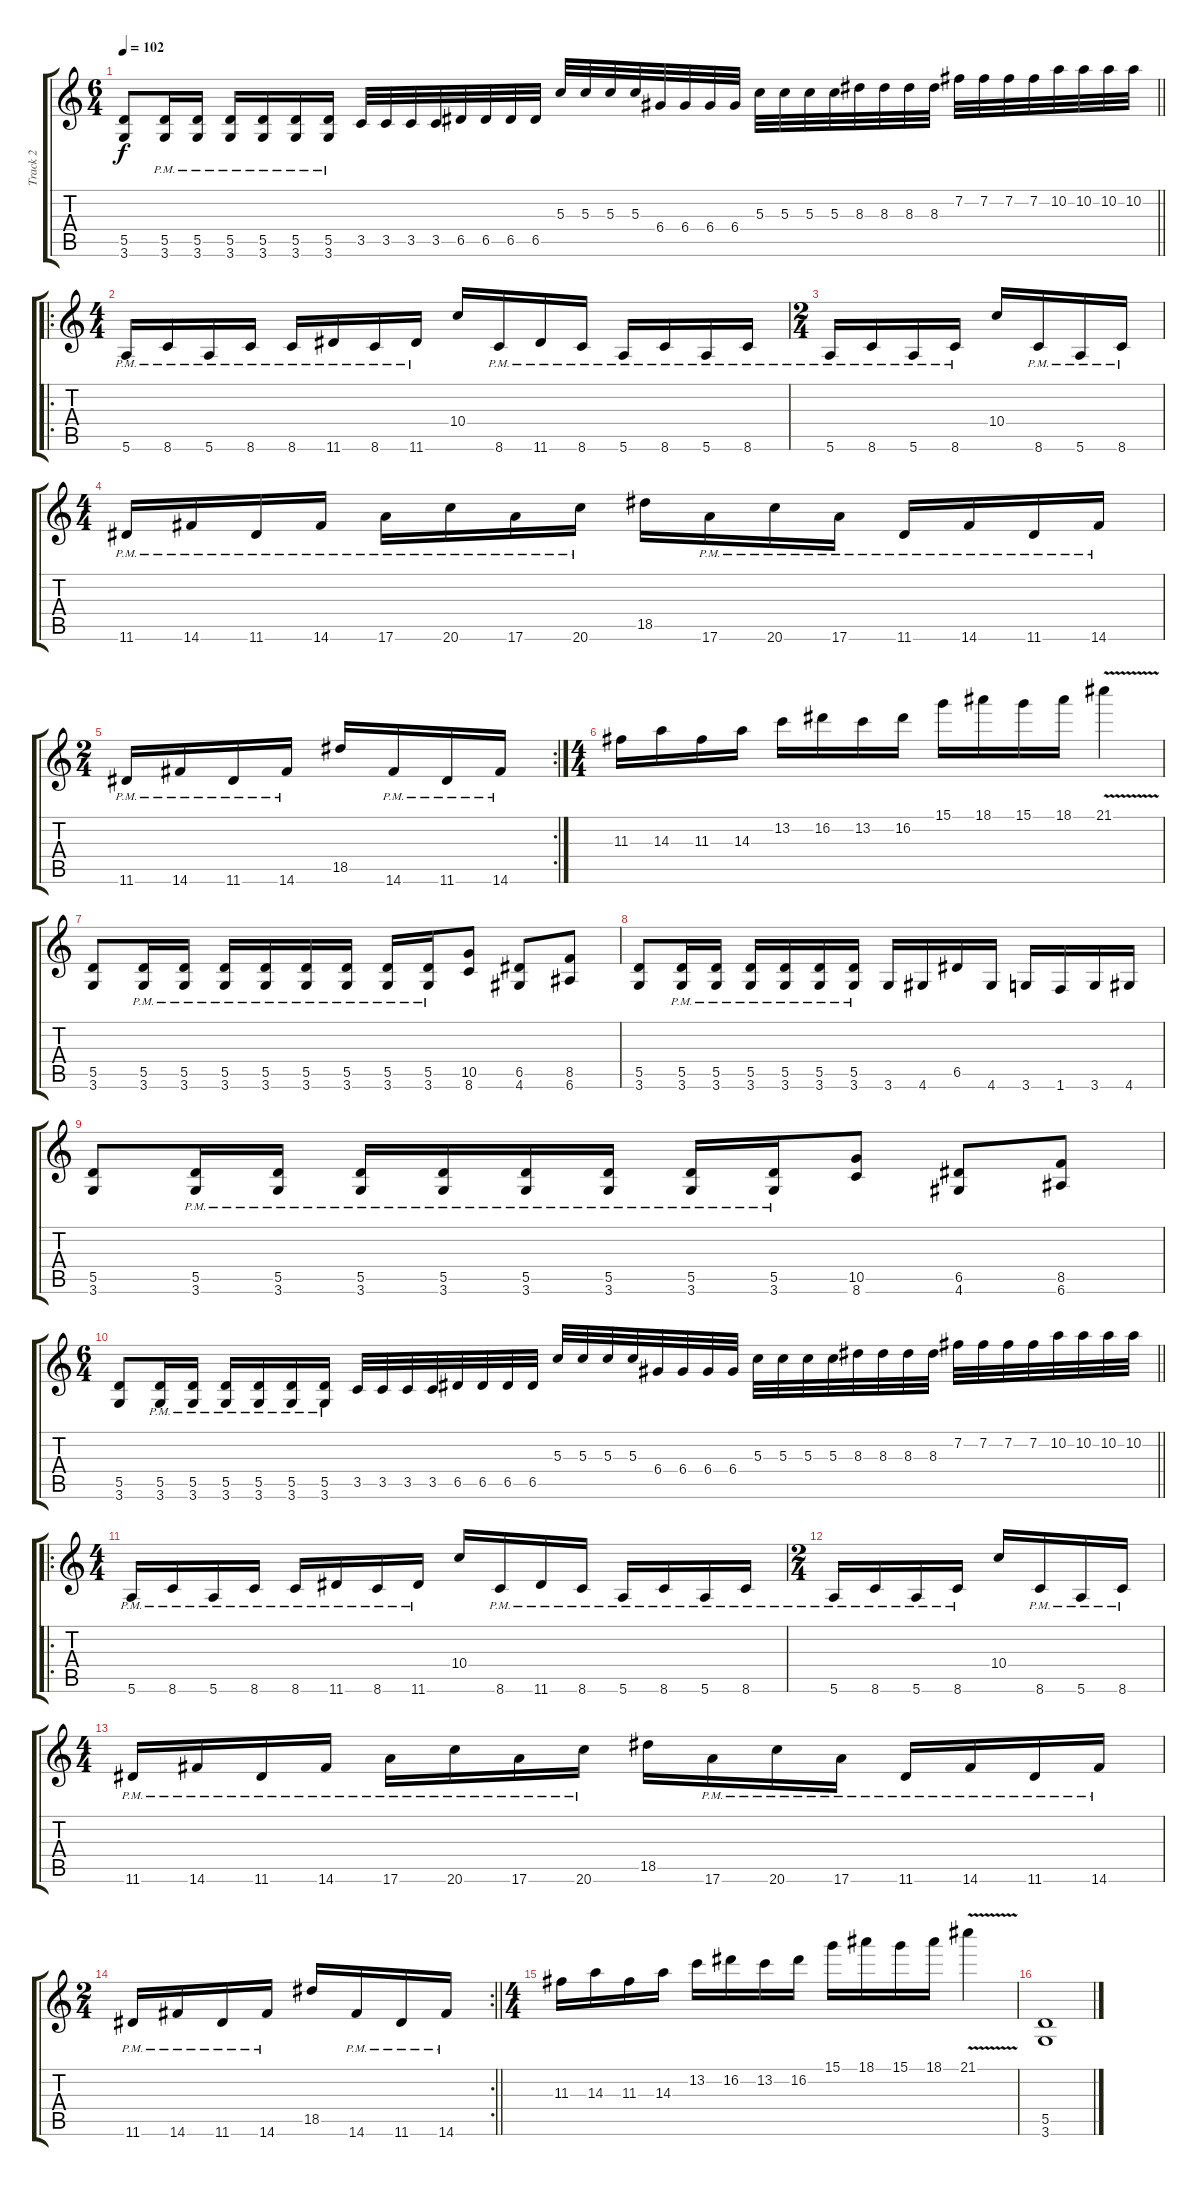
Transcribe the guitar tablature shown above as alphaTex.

\track ("Track 2" "Track 2") {instrument distortionguitar}
\staff {score tabs}
\tuning (E4 B3 G3 D3 A2 E2) {hide}
\ts (6 4)
\tempo 102
\clef g2
\barLineRight lightlight
\ks c
(5.5 3.6).8{dy f} (5.5{pm} 3.6{pm}).16 (5.5{pm} 3.6{pm}).16 (5.5{pm} 3.6{pm}).16 (5.5{pm} 3.6{pm}).16 (5.5{pm} 3.6{pm}).16 (5.5{pm} 3.6{pm}).16 3.5.32 3.5.32 3.5.32 3.5.32 6.5.32 6.5.32 6.5.32 6.5.32 5.3.32 5.3.32 5.3.32 5.3.32 6.4.32 6.4.32 6.4.32 6.4.32 5.3.32 5.3.32 5.3.32 5.3.32 8.3.32 8.3.32 8.3.32 8.3.32 7.2.32 7.2.32 7.2.32 7.2.32 10.2.32 10.2.32 10.2.32 10.2.32 |
\ro
\ts (4 4)
5.6{pm}.16 8.6{pm}.16 5.6{pm}.16 8.6{pm}.16 8.6{pm}.16 11.6{pm}.16 8.6{pm}.16 11.6{pm}.16 10.4.16 8.6{pm}.16 11.6{pm}.16 8.6{pm}.16 5.6{pm}.16 8.6{pm}.16 5.6{pm}.16 8.6{pm}.16 |
\ts (2 4)
5.6{pm}.16 8.6{pm}.16 5.6{pm}.16 8.6{pm}.16 10.4.16 8.6{pm}.16 5.6{pm}.16 8.6{pm}.16 |
\ts (4 4)
11.6{pm}.16 14.6{pm}.16 11.6{pm}.16 14.6{pm}.16 17.6{pm}.16 20.6{pm}.16 17.6{pm}.16 20.6{pm}.16 18.5.16 17.6{pm}.16 20.6{pm}.16 17.6{pm}.16 11.6{pm}.16 14.6{pm}.16 11.6{pm}.16 14.6{pm}.16 |
\rc 2
\ts (2 4)
11.6{pm}.16 14.6{pm}.16 11.6{pm}.16 14.6{pm}.16 18.5.16 14.6{pm}.16 11.6{pm}.16 14.6{pm}.16 |
\ts (4 4)
11.3.16 14.3.16 11.3.16 14.3.16 13.2.16 16.2.16 13.2.16 16.2.16 15.1.16 18.1.16 15.1.16 18.1.16 21.1{v}.4 |
(5.5 3.6).8 (5.5{pm} 3.6{pm}).16 (5.5{pm} 3.6{pm}).16 (5.5{pm} 3.6{pm}).16 (5.5{pm} 3.6{pm}).16 (5.5{pm} 3.6{pm}).16 (5.5{pm} 3.6{pm}).16 (5.5{pm} 3.6{pm}).16 (5.5{pm} 3.6{pm}).16 (10.5 8.6).8 (6.5 4.6).8 (8.5 6.6).8 |
(5.5 3.6).8 (5.5{pm} 3.6{pm}).16 (5.5{pm} 3.6{pm}).16 (5.5{pm} 3.6{pm}).16 (5.5{pm} 3.6{pm}).16 (5.5{pm} 3.6{pm}).16 (5.5{pm} 3.6{pm}).16 3.6.16 4.6.16 6.5.16 4.6.16 3.6.16 1.6.16 3.6.16 4.6.16 |
(5.5 3.6).8 (5.5{pm} 3.6{pm}).16 (5.5{pm} 3.6{pm}).16 (5.5{pm} 3.6{pm}).16 (5.5{pm} 3.6{pm}).16 (5.5{pm} 3.6{pm}).16 (5.5{pm} 3.6{pm}).16 (5.5{pm} 3.6{pm}).16 (5.5{pm} 3.6{pm}).16 (10.5 8.6).8 (6.5 4.6).8 (8.5 6.6).8 |
\ts (6 4)
\barLineRight lightlight
(5.5 3.6).8 (5.5{pm} 3.6{pm}).16 (5.5{pm} 3.6{pm}).16 (5.5{pm} 3.6{pm}).16 (5.5{pm} 3.6{pm}).16 (5.5{pm} 3.6{pm}).16 (5.5{pm} 3.6{pm}).16 3.5.32 3.5.32 3.5.32 3.5.32 6.5.32 6.5.32 6.5.32 6.5.32 5.3.32 5.3.32 5.3.32 5.3.32 6.4.32 6.4.32 6.4.32 6.4.32 5.3.32 5.3.32 5.3.32 5.3.32 8.3.32 8.3.32 8.3.32 8.3.32 7.2.32 7.2.32 7.2.32 7.2.32 10.2.32 10.2.32 10.2.32 10.2.32 |
\ro
\ts (4 4)
5.6{pm}.16 8.6{pm}.16 5.6{pm}.16 8.6{pm}.16 8.6{pm}.16 11.6{pm}.16 8.6{pm}.16 11.6{pm}.16 10.4.16 8.6{pm}.16 11.6{pm}.16 8.6{pm}.16 5.6{pm}.16 8.6{pm}.16 5.6{pm}.16 8.6{pm}.16 |
\ts (2 4)
5.6{pm}.16 8.6{pm}.16 5.6{pm}.16 8.6{pm}.16 10.4.16 8.6{pm}.16 5.6{pm}.16 8.6{pm}.16 |
\ts (4 4)
11.6{pm}.16 14.6{pm}.16 11.6{pm}.16 14.6{pm}.16 17.6{pm}.16 20.6{pm}.16 17.6{pm}.16 20.6{pm}.16 18.5.16 17.6{pm}.16 20.6{pm}.16 17.6{pm}.16 11.6{pm}.16 14.6{pm}.16 11.6{pm}.16 14.6{pm}.16 |
\rc 2
\ts (2 4)
\barLineRight lightlight
11.6{pm}.16 14.6{pm}.16 11.6{pm}.16 14.6{pm}.16 18.5.16 14.6{pm}.16 11.6{pm}.16 14.6{pm}.16 |
\ts (4 4)
11.3.16 14.3.16 11.3.16 14.3.16 13.2.16 16.2.16 13.2.16 16.2.16 15.1.16 18.1.16 15.1.16 18.1.16 21.1{v}.4 |
(5.5 3.6).1
